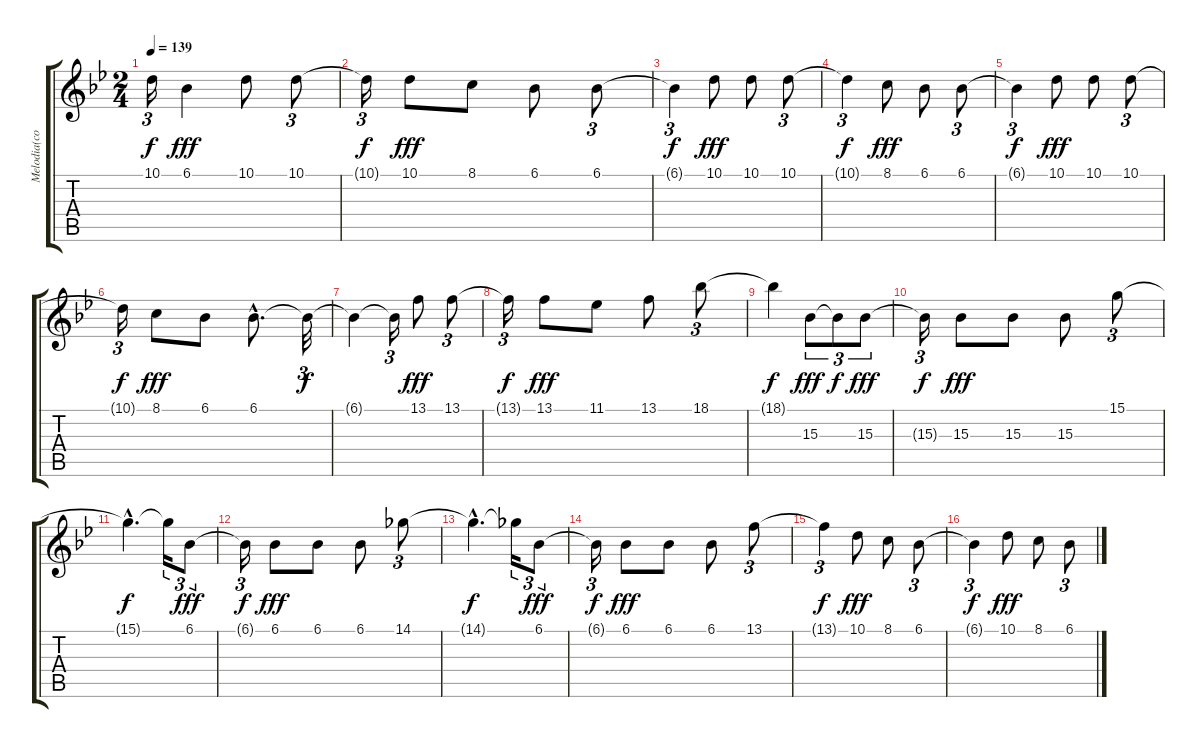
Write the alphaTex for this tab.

\track ("Melodia(com letra)" "Melodia(co") {instrument synthstrings1}
\staff {score tabs}
\tuning (E4 B3 G3 D3 A2 E2) {hide}
\ts (2 4)
\tempo 139
\clef g2
\ks bb
10.1{t}.16{tu (3 2) dy f} 6.1.4{dy fff} 10.1.8 10.1.8{tu (3 2)} |
10.1{t}.16{tu (3 2) dy f} 10.1.8{dy fff} 8.1.8 6.1.8 6.1.8{tu (3 2)} |
6.1{t}.4{tu (3 2) dy f} 10.1.8{dy fff} 10.1.8 10.1.8{tu (3 2)} |
10.1{t}.4{tu (3 2) dy f} 8.1.8{dy fff} 6.1.8 6.1.8{tu (3 2)} |
6.1{t}.4{tu (3 2) dy f} 10.1.8{dy fff} 10.1.8 10.1.8{tu (3 2)} |
10.1{t}.16{tu (3 2) dy f} 8.1.8{dy fff} 6.1.8 6.1{hac}.8{d} 6.1{t}.32{tu (3 2) dy f} |
6.1{t}.4 6.1{t}.16{tu (3 2)} 13.1.8{dy fff} 13.1.8{tu (3 2)} |
13.1{t}.16{tu (3 2) dy f} 13.1.8{dy fff} 11.1.8 13.1.8 18.1.8{tu (3 2)} |
18.1{t}.4{dy f} 15.3.8{tu (3 2) dy fff} 15.3{t}.8{tu (3 2) dy f} 15.3.8{tu (3 2) dy fff} |
15.3{t}.16{tu (3 2) dy f} 15.3.8{dy fff} 15.3.8 15.3.8 15.1.8{tu (3 2)} |
15.1{hac t}.4{d dy f} 15.1{t}.16{tu (3 2)} 6.1.8{tu (3 2) dy fff} |
6.1{t}.16{tu (3 2) dy f} 6.1.8{dy fff} 6.1.8 6.1.8 14.1.8{tu (3 2)} |
14.1{hac t}.4{d dy f} 14.1{t}.16{tu (3 2)} 6.1.8{tu (3 2) dy fff} |
6.1{t}.16{tu (3 2) dy f} 6.1.8{dy fff} 6.1.8 6.1.8 13.1.8{tu (3 2)} |
13.1{t}.4{tu (3 2) dy f} 10.1.8{dy fff} 8.1.8 6.1.8{tu (3 2)} |
6.1{t}.4{tu (3 2) dy f} 10.1.8{dy fff} 8.1.8 6.1.8{tu (3 2)}
